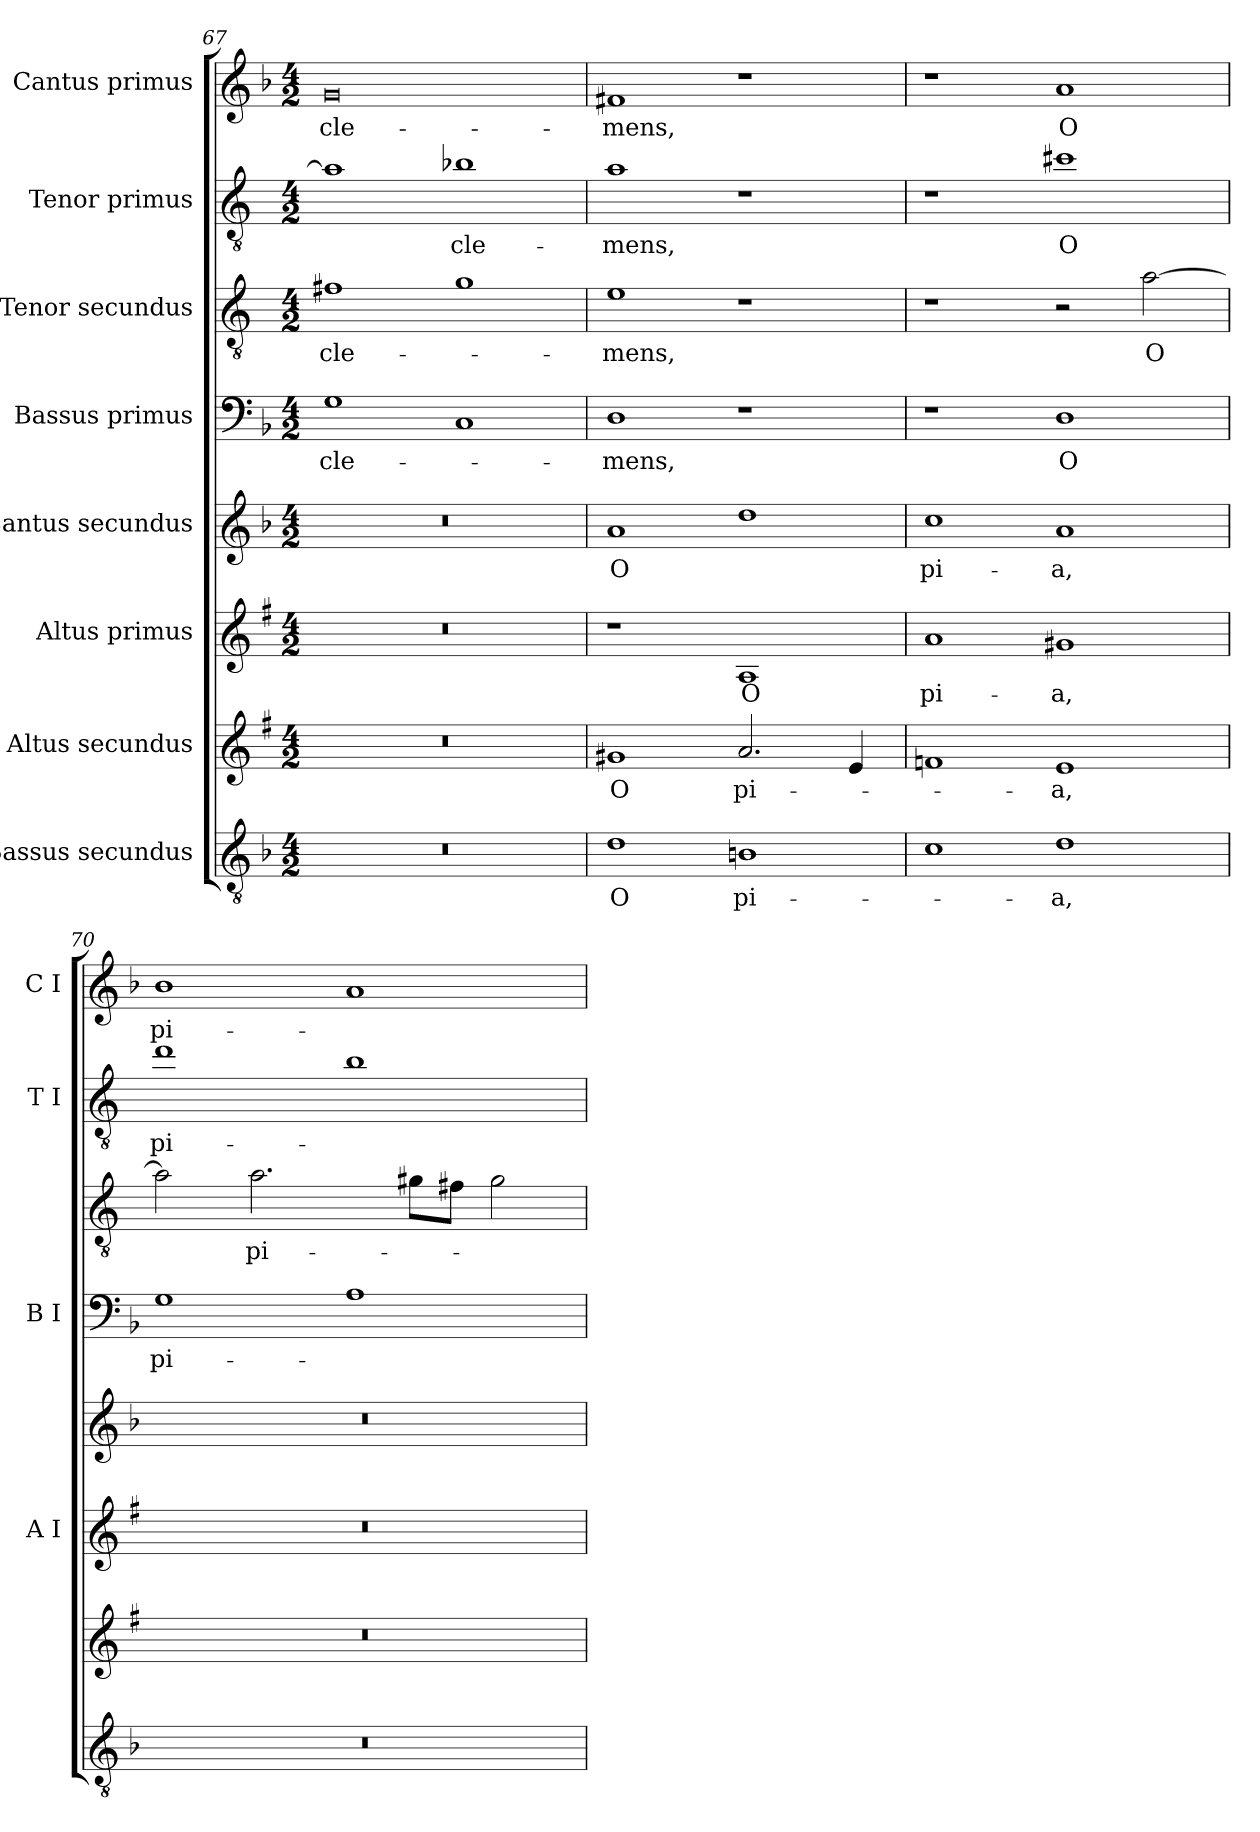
**kern	**text	**kern	**text	**kern	**text	**kern	**text	**kern	**text	**kern	**text	**kern	**text	**kern	**text
*part8	*part8	*part7	*part7	*part6	*part6	*part5	*part5	*part4	*part4	*part3	*part3	*part2	*part2	*part1	*part1
*staff8	*staff8	*staff7	*staff7	*staff6	*staff6	*staff5	*staff5	*staff4	*staff4	*staff3	*staff3	*staff2	*staff2	*staff1	*staff1
*I"Bassus secundus	*	*I"Altus secundus	*	*I"Altus primus	*	*I"Cantus secundus	*	*I"Bassus primus	*	*I"Tenor secundus	*	*I"Tenor primus	*	*I"Cantus primus	*
*	*	*	*	*I'A I	*	*	*	*I'B I	*	*	*	*I'T I	*	*I'C I	*
*clefGv2	*	*clefG2	*	*clefG2	*	*clefG2	*	*clefF4	*	*clefGv2	*	*clefGv2	*	*clefG2	*
*	*	*ITrd1c2	*	*ITrd1c2	*	*	*	*	*	*ITrd4c7	*	*ITrd4c7	*	*	*
*k[b-]	*	*k[b-]	*	*k[b-]	*	*k[b-]	*	*k[b-]	*	*k[b-]	*	*k[b-]	*	*k[b-]	*
*F:	*	*F:	*	*F:	*	*F:	*	*F:	*	*F:	*	*F:	*	*F:	*
*M4/2	*	*M4/2	*	*M4/2	*	*M4/2	*	*M4/2	*	*M4/2	*	*M4/2	*	*M4/2	*
=67	=67	=67	=67	=67	=67	=67	=67	=67	=67	=67	=67	=67	=67	=67	=67
!	!	!	!	!	!	!	!	!	!LO:LY:b	!	!LO:LY:b	!	!	!	!LO:LY:b
0r	.	0r	.	0r	.	0r	.	1G	cle-	1Bn	cle-	1d]	.	0g	cle-
!	!	!	!	!	!	!	!	!	!	!	!	!	!LO:LY:b	!	!
.	.	.	.	.	.	.	.	1C	.	1c	.	1e-X	cle-	.	.
=68	=68	=68	=68	=68	=68	=68	=68	=68	=68	=68	=68	=68	=68	=68	=68
!	!LO:LY:b	!	!LO:LY:b	!	!	!	!LO:LY:b	!	!LO:LY:b	!	!LO:LY:b	!	!LO:LY:b	!	!LO:LY:b
1d	O	1f#X	O	1r	.	1a	O	1D	-mens,	1A	-mens,	1d	-mens,	1f#X	-mens,
!	!LO:LY:b	!	!LO:LY:b	!	!LO:LY:b	!	!	!	!	!	!	!	!	!	!
1Bn	pi-	2.g/	pi-	1G	O	1dd	.	1r	.	1r	.	1r	.	1r	.
.	.	4d/	.	.	.	.	.	.	.	.	.	.	.	.	.
=69	=69	=69	=69	=69	=69	=69	=69	=69	=69	=69	=69	=69	=69	=69	=69
!	!	!	!	!	!LO:LY:b	!	!LO:LY:b	!	!	!	!	!	!	!	!
1c	.	1e-X	.	1g	pi-	1cc	pi-	1r	.	1r	.	1r	.	1r	.
!	!LO:LY:b	!	!LO:LY:b	!	!LO:LY:b	!	!LO:LY:b	!	!LO:LY:b	!	!	!	!LO:LY:b	!	!LO:LY:b
1d	-a,	1d	-a,	1f#X	-a,	1a	-a,	1D	O	2r	.	1f#X	O	1a	O
!	!	!	!	!	!	!	!	!	!	!	!LO:LY:b	!	!	!	!
.	.	.	.	.	.	.	.	.	.	[2d\	O	.	.	.	.
=70	=70	=70	=70	=70	=70	=70	=70	=70	=70	=70	=70	=70	=70	=70	=70
!	!	!	!	!	!	!	!	!	!LO:LY:b	!	!	!	!LO:LY:b	!	!LO:LY:b
0r	.	0r	.	0r	.	0r	.	1G	pi-	2d\]	.	1g	pi-	1b-	pi-
!	!	!	!	!	!	!	!	!	!	!	!LO:LY:b	!	!	!	!
.	.	.	.	.	.	.	.	.	.	2.d\	pi-	.	.	.	.
.	.	.	.	.	.	.	.	1A	.	.	.	1e	.	1a	.
.	.	.	.	.	.	.	.	.	.	8c#X\L	.	.	.	.	.
.	.	.	.	.	.	.	.	.	.	8Bn\J	.	.	.	.	.
.	.	.	.	.	.	.	.	.	.	2c#\	.	.	.	.	.
=	=	=	=	=	=	=	=	=	=	=	=	=	=	=	=
*-	*-	*-	*-	*-	*-	*-	*-	*-	*-	*-	*-	*-	*-	*-	*-
